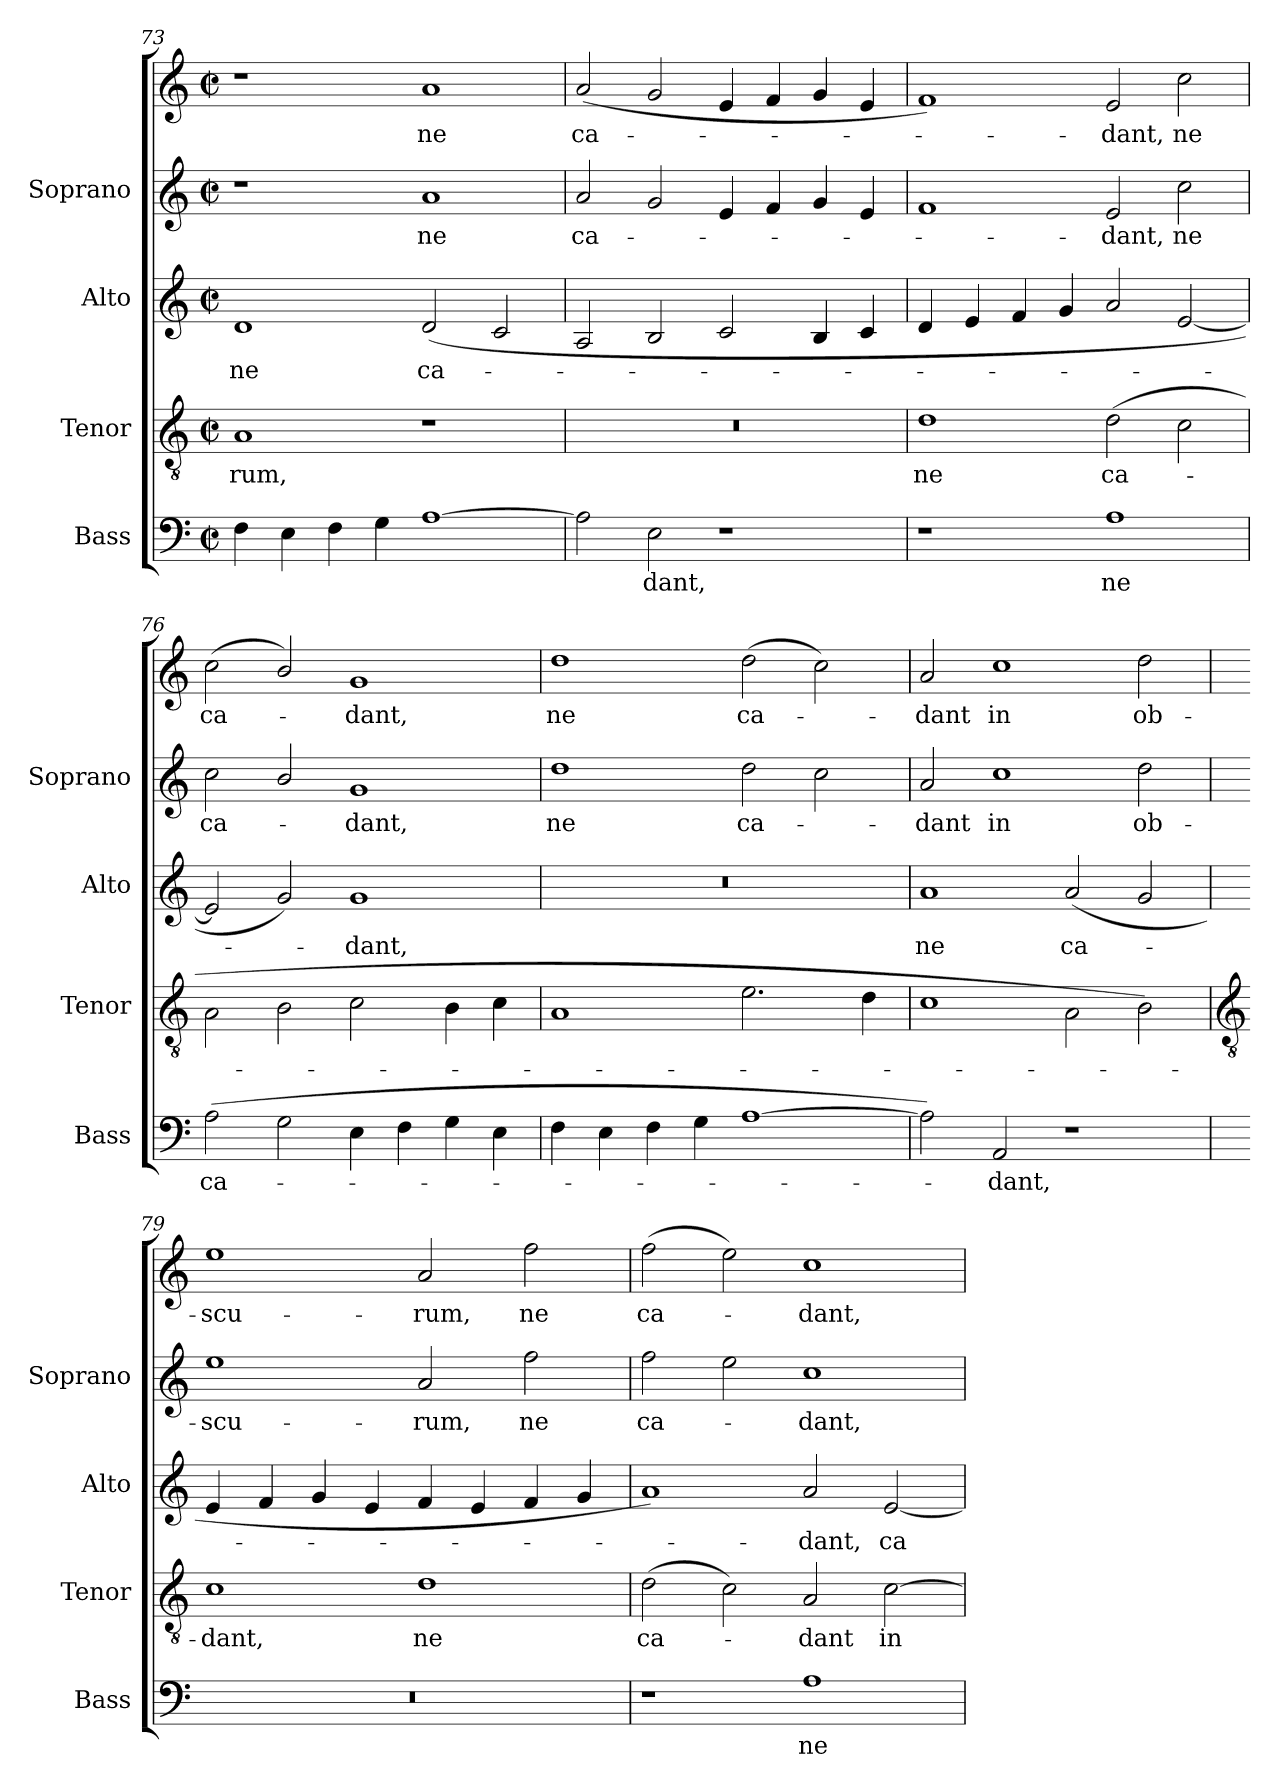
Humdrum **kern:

**kern	**text	**kern	**text	**kern	**text	**kern	**text	**kern	**text
*part4	*part4	*part3	*part3	*part2	*part2	*part1	*part1	*part1	*part1
*staff5	*staff5	*staff4	*staff4	*staff3	*staff3	*staff2	*staff2	*staff1	*staff1
*I"Bass	*	*I"Tenor	*	*I"Alto	*	*I"Soprano	*	*	*
*I'Bass	*	*I'Tenor	*	*I'Alto	*	*I'Soprano	*	*	*
!!LO:LB:g=z
*clefF4	*	*clefGv2	*	*clefG2	*	*	*	*clefG2	*
*k[]	*	*k[]	*	*k[]	*	*k[]	*	*k[]	*
*C:	*	*C:	*	*C:	*	*C:	*	*C:	*
*M4/2	*	*M4/2	*	*M4/2	*	*M4/2	*	*M4/2	*
*met(c|)	*	*met(c|)	*	*met(c|)	*	*met(c|)	*	*met(c|)	*
=73	=73	=73	=73	=73	=73	=73	=73	=73	=73
!	!	!	!LO:LY:b	!	!LO:LY:b	!	!	!	!
4F	.	1A	-rum,	1d	ne	1r	.	1r	.
4E	.	.	.	.	.	.	.	.	.
4F	.	.	.	.	.	.	.	.	.
4G	.	.	.	.	.	.	.	.	.
!	!	!	!	!	!LO:LY:b	!	!LO:LY:b	!	!LO:LY:b
[1A	.	1r	.	(<2d	ca-	1a	ne	1a	ne
.	.	.	.	2c	.	.	.	.	.
=74	=74	=74	=74	=74	=74	=74	=74	=74	=74
!	!	!	!	!	!	!	!LO:LY:b	!	!LO:LY:b
2A]	.	0r	.	2A	.	2a	ca-	(<2a	ca-
!	!LO:LY:b	!	!	!	!	!	!	!	!
2E	dant,	.	.	2B	.	2g	.	2g	.
1r	.	.	.	2c	.	4e	.	4e	.
.	.	.	.	.	.	4f	.	4f	.
.	.	.	.	4B	.	4g	.	4g	.
.	.	.	.	4c	.	4e	.	4e	.
=75	=75	=75	=75	=75	=75	=75	=75	=75	=75
!	!	!	!LO:LY:b	!	!	!	!	!	!
1r	.	1d	ne	4d	.	1f	.	1f)	.
.	.	.	.	4e	.	.	.	.	.
.	.	.	.	4f	.	.	.	.	.
.	.	.	.	4g	.	.	.	.	.
!	!LO:LY:b	!	!LO:LY:b	!	!	!	!LO:LY:b	!	!LO:LY:b
1A	ne	(>2d	ca-	2a	.	2e	dant,	2e	dant,
!	!	!	!	!	!	!	!LO:LY:b	!	!LO:LY:b
.	.	2c	.	[2e	.	2cc	ne	2cc	ne
=76	=76	=76	=76	=76	=76	=76	=76	=76	=76
!	!LO:LY:b	!	!	!	!	!	!LO:LY:b	!	!LO:LY:b
(>2A	ca-	2A\	.	2e]	.	2cc	ca-	(<2cc	ca-
2G	.	2B	.	2g)	.	2b/	.	2b/)	.
!	!	!	!	!	!LO:LY:b	!	!LO:LY:b	!	!LO:LY:b
4E	.	2c	.	1g	dant,	1g	dant,	1g	dant,
4F	.	.	.	.	.	.	.	.	.
4G	.	4B	.	.	.	.	.	.	.
4E	.	4c	.	.	.	.	.	.	.
=77	=77	=77	=77	=77	=77	=77	=77	=77	=77
!	!	!	!	!	!	!	!LO:LY:b	!	!LO:LY:b
4F	.	1A\	.	0r	.	1dd	ne	1dd	ne
4E	.	.	.	.	.	.	.	.	.
4F	.	.	.	.	.	.	.	.	.
4G	.	.	.	.	.	.	.	.	.
!	!	!	!	!	!	!	!LO:LY:b	!	!LO:LY:b
[1A	.	2.e	.	.	.	2dd	ca-	(>2dd	ca-
.	.	.	.	.	.	2cc	.	2cc)	.
.	.	4d	.	.	.	.	.	.	.
=78	=78	=78	=78	=78	=78	=78	=78	=78	=78
!	!	!	!	!	!LO:LY:b	!	!LO:LY:b	!	!LO:LY:b
2A])	.	1c	.	1a	ne	2a	dant	2a	dant
!	!LO:LY:b	!	!	!	!	!	!LO:LY:b	!	!LO:LY:b
2AA	dant,	.	.	.	.	1cc	in	1cc	in
!	!	!	!	!	!LO:LY:b	!	!	!	!
1r	.	2A\	.	(<2a	ca-	.	.	.	.
!	!	!	!	!	!	!	!LO:LY:b	!	!LO:LY:b
.	.	2B)	.	2g	.	2dd	ob-	2dd	ob-
!!LO:LB:g=z
=79	=79	=79	=79	=79	=79	=79	=79	=79	=79
*	*	*clefGv2	*	*	*	*	*	*	*
!	!	!	!LO:LY:b	!	!	!	!LO:LY:b	!	!LO:LY:b
0r	.	1c	dant,	4e	.	1ee	-scu-	1ee	-scu-
.	.	.	.	4f	.	.	.	.	.
.	.	.	.	4g	.	.	.	.	.
.	.	.	.	4e	.	.	.	.	.
!	!	!	!LO:LY:b	!	!	!	!LO:LY:b	!	!LO:LY:b
.	.	1d	ne	4f	.	2a	-rum,	2a	-rum,
.	.	.	.	4e	.	.	.	.	.
!	!	!	!	!	!	!	!LO:LY:b	!	!LO:LY:b
.	.	.	.	4f	.	2ff	ne	2ff	ne
.	.	.	.	4g	.	.	.	.	.
=80	=80	=80	=80	=80	=80	=80	=80	=80	=80
!	!	!	!LO:LY:b	!	!	!	!LO:LY:b	!	!LO:LY:b
1r	.	(>2d	ca-	1a)	.	2ff	ca-	(>2ff	ca-
.	.	2c)	.	.	.	2ee	.	2ee)	.
!	!LO:LY:b	!	!LO:LY:b	!	!LO:LY:b	!	!LO:LY:b	!	!LO:LY:b
1A	ne	2A	dant	2a	dant,	1cc	dant,	1cc	dant,
!	!	!	!LO:LY:b	!	!LO:LY:b	!	!	!	!
.	.	[2c	in	[2e	ca-	.	.	.	.
=	=	=	=	=	=	=	=	=	=
*-	*-	*-	*-	*-	*-	*-	*-	*-	*-
